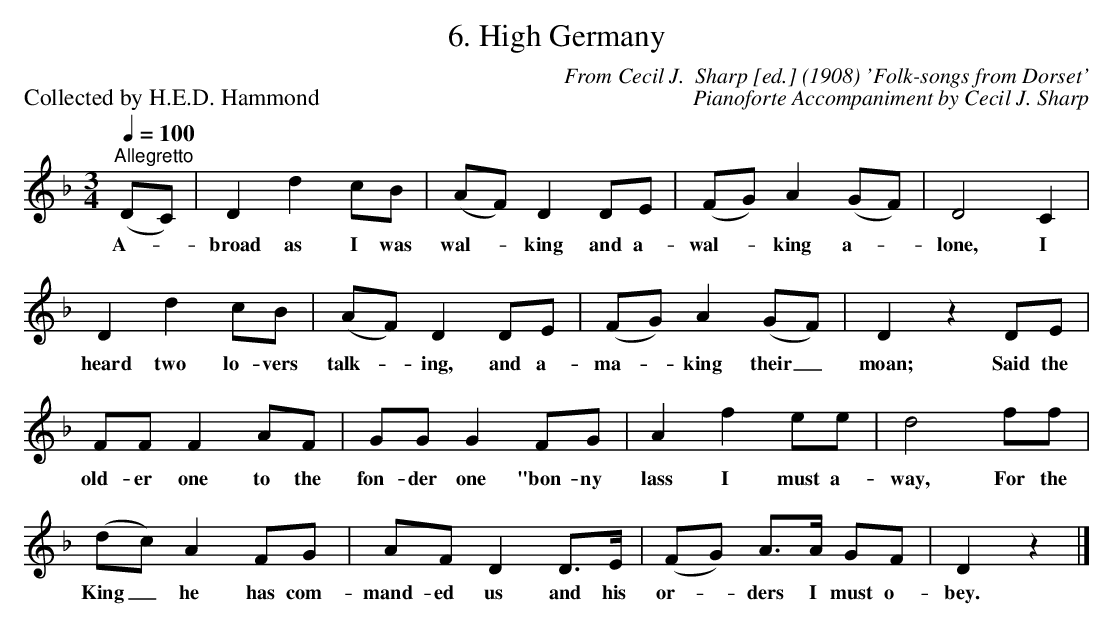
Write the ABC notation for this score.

X:1
T:6. High Germany
C:From Cecil J.  Sharp [ed.] (1908) 'Folk-songs from Dorset'
C:Pianoforte Accompaniment by Cecil J. Sharp
P:Collected by H.E.D. Hammond
L:1/8
Q:1/4=100
M:3/4
K:Daeo
"^Allegretto" (DC) | D2 d2 cB | (AF) D2 DE | (FG) A2 (GF) | D4 C2 |$ D2 d2 cB | (AF) D2 DE |
w: A- *|broad as I was|wal- * king and a-|wal- * king a- *|lone, I|heard two lo- vers|talk- * ing, and a-|
(FG) A2 (GF) | D2 z2 DE |$ FF F2 AF | GG G2 FG | A2 f2 ee | d4 ff |$ (dc) A2 FG | AF D2 D>E |
w: ma- * king their _|moan; Said the|old- er one to the|fon- der one "bon- ny|lass I must a-|way, For the|King _ he has com-|mand- ed us and his|
(FG) A>A GF | D2 z2 |]
w: or- * ders I must o-|bey.|
